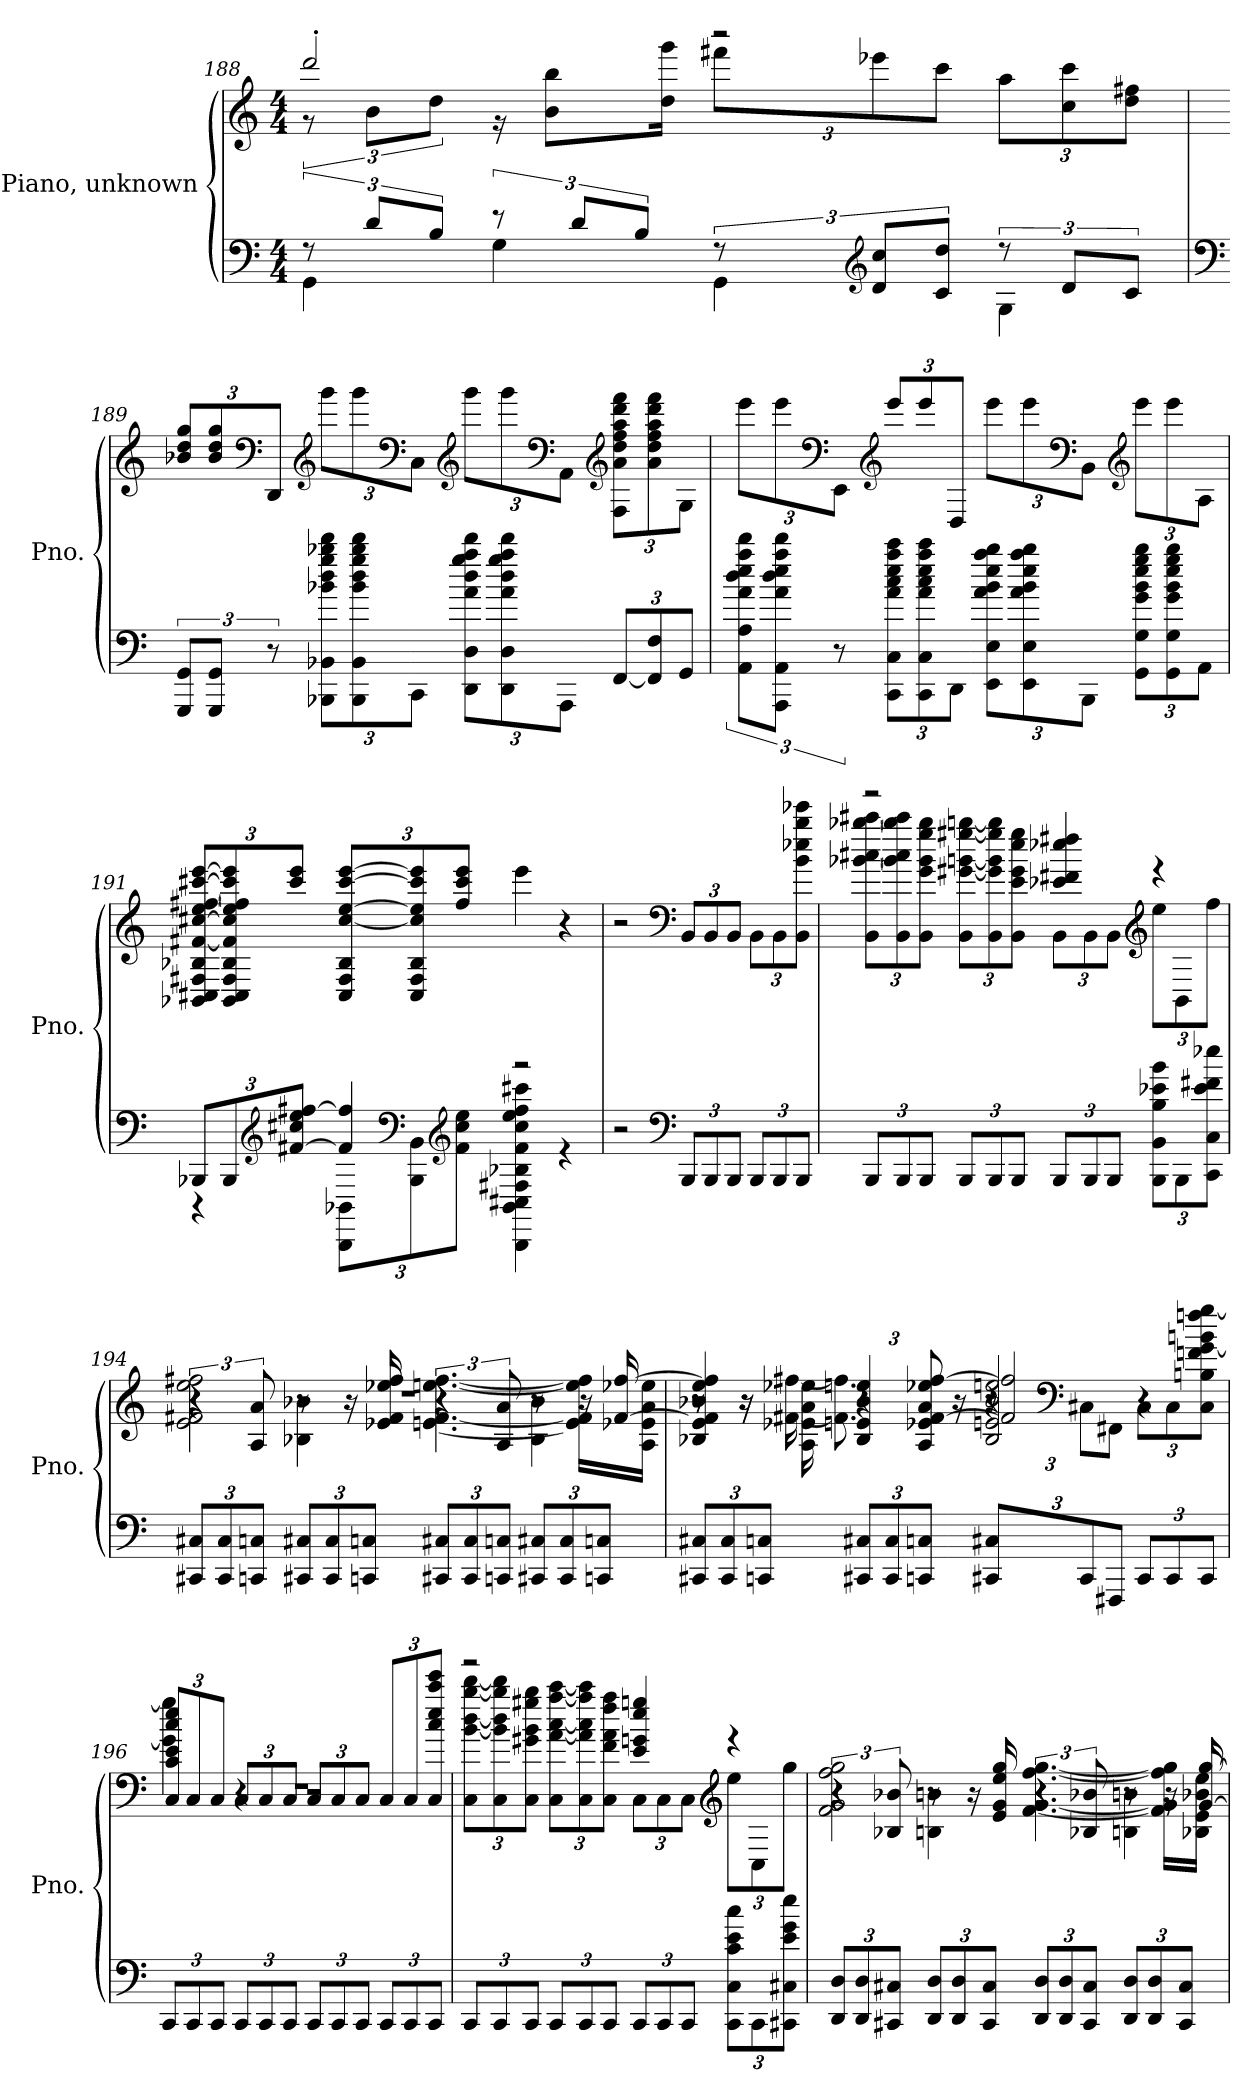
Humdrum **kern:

**kern	**kern
*part1	*part1
*staff2	*staff1
*I"Piano, unknown	*
*I'Pno.	*
*clefF4	*clefG2
*k[]	*k[]
*M4/4	*M4/4
=188	=188
*^	*^
12r	4GG\	2ddd'/	12r
12d/L	.	.	12b\L
12B/J	.	.	12dd\J
12r	4G\	.	16r
.	.	.	8b\ 8bb\L
12d/L	.	.	.
12B/J	.	.	.
.	.	.	16dd\ 16ggg\Jk
*	*	*	*Xbrackettup
12r	4GG\	2r	12fff#X\L
*clefG2	*	*	*
12d/ 12cc/L	.	.	12eee-X\
12c/ 12dd/J	.	.	12ccc\J
12r	4G\	.	12aa\L
12d/L	.	.	12cc\ 12ccc\
12c/J	.	.	12dd\ 12ff#X\J
*v	*v	*	*
*	*v	*v
!!LO:LB:g=z
=189	=189
*clefF4	*
12GGG/ 12GG/L	12b-X/ 12dd/ 12gg/L
12GGG/ 12GG/J	12b-/ 12dd/ 12gg/
*	*clefF4
12r	12DD/J
*	*clefG2
*Xbrackettup	*
12BBB-X\ 12BB-X\ 12b-X\ 12dd\ 12gg\ 12bb-X\ 12ddd\L	12ggg\L
12BBB-\ 12BB-\ 12b-\ 12dd\ 12gg\ 12bb-\ 12ddd\	12ggg\
*	*clefF4
12CC\J	12C\J
*	*clefG2
12DD\ 12D\ 12a\ 12dd\ 12gg\ 12aa\ 12ddd\L	12ggg\L
12DD\ 12D\ 12a\ 12dd\ 12gg\ 12aa\ 12ddd\	12ggg\
*	*clefF4
12AAA\J	12AA\J
*	*clefG2
[12FF/L	12F\ 12a\ 12dd\ 12ff\ 12aa\ 12ddd\ 12fff\L
12FF/] 12F/	12a\ 12dd\ 12ff\ 12aa\ 12ddd\ 12fff\
12GG/J	12G\J
!!LO:LB:g=z
=190	=190
*brackettup	*
12AA\ 12A\ 12a\ 12dd\ 12ee\ 12aa\ 12ddd\L	12eee\L
12AAA\ 12AA\ 12a\ 12dd\ 12ee\ 12aa\ 12ddd\J	12eee\
*	*clefF4
12r	12EE\J
*	*clefG2
*Xbrackettup	*
12CC\ 12C\ 12a\ 12cc\ 12ee\ 12aa\ 12ccc\L	12eee/L
12CC\ 12C\ 12a\ 12cc\ 12ee\ 12aa\ 12ccc\	12eee/
12DD\J	12D/J
12EE\ 12E\ 12a\ 12b\ 12ee\ 12aa\ 12bb\L	12eee\L
12EE\ 12E\ 12a\ 12b\ 12ee\ 12aa\ 12bb\	12eee\
*	*clefF4
12BBB\J	12BB\J
*	*clefG2
12GG\ 12G\ 12g\ 12b\ 12ee\ 12gg\ 12bb\L	12eee\L
12GG\ 12G\ 12g\ 12b\ 12ee\ 12gg\ 12bb\	12eee\
12AA\J	12A\J
=191	=191
*^	*
12BBB-X/L	4r	12BB-X/ 12C#X/ 12F#X/ 12B-X/ [12f#X/ [12cc#X/ [12ee/ [12ff#X/ [12ccc#X/ [12eee/L
12BBB-/	.	12BB-/ 12C#/ 12F#/ 12B-/ 12f#/] 12cc#/] 12ee/] 12ff#/] 12ccc#/] 12eee/]
*clefG2	*	*
[12f#X/ 12cc#X/ 12ee/ [12ff#X/J	.	12ccc#/ 12eee/J
4f#/] 4ff#/]	12BBB-\ 12BB-X\L	12C#/ 12F#/ 12B-/ [12cc#/ [12ee/ [12ccc#/ [12eee/L
*clefF4	*	*
.	12BBB-\ 12BB-\	12C#/ 12F#/ 12B-/ 12cc#/] 12ee/] 12ccc#/] 12eee/]
*clefG2	*	*
.	12f#\ 12cc#\ 12ee\J	12ff#/ 12ccc#/ 12eee/J
2r	4BBB-\ 4BB-\ 4C#X\ 4F#X\ 4B-X\ 4f#\ 4cc#\ 4ee\ 4ff#\ 4ccc#X\	4eee\
.	4r	4r
*v	*v	*
!!LO:LB:g=z
=192	=192
2r	2r
*clefF4	*clefF4
12BBB/L	12BB/L
12BBB/	12BB/
12BBB/J	12BB/J
12BBB/L	12BB\L
12BBB/	12BB\
12BBB/J	12BB\ 12b\ 12ee-X\ 12bb\ 12eee-X\J
=193	=193
*	*^
12BBB/L	2r	12BB\ [12b-X\ [12cc#X\ [12bb-X\ [12ccc#X\L
12BBB/	.	12BB\ 12b-\] 12cc#\] 12bb-\] 12ccc#\]
12BBB/J	.	12BB\ 12g\ 12b-\ 12gg\ 12bb-\J
12BBB/L	.	12BB\ [12g#X\ [12bn\ [12gg#X\ [12bbn\L
12BBB/	.	12BB\ 12g#\] 12b\] 12gg#\] 12bb\]
12BBB/J	.	12BB\ 12e\ 12g#\ 12ee\ 12gg#\J
12BBB/L	4e-X/ 4f#X/ 4ee-X/ 4ff#X/	12BB\L
12BBB/	.	12BB\
12BBB/J	.	12BB\J
*	*clefG2	*
12BBB\ 12BB\ 12B\ 12e-X\ 12b\L	4r	12ee-\L
12BBB\	.	12BB\
12CC\ 12C\ 12e-\ 12f#X\ 12ee-X\J	.	12ff#\J
!!LO:LB:g=z
=194	=194	=194
*	*	*^
*	*	*	*brackettup
*	*	*	*^
12CC#X/ 12C#X/L	1r	2e\ 2f#X\ 2ee\ 2ff#X\	6r	4r
12CC#/ 12C#/	.	.	.	.
12CCn/ 12Cn/J	.	.	12A/ 12a/	.
12CC#X/ 12C#X/L	.	.	8r	4B-X\ 4b-X\
12CC#/ 12C#/	.	.	.	.
.	.	.	16r	.
12CCn/ 12Cn/J	.	.	.	.
.	.	.	16e-X/ 16f#/ 16ee-X/ 16ff#/	.
12CC#X/ 12C#X/L	.	[4.en\ [4.f#\ [4.een\ [4.ff#\	6r	4r
12CC#/ 12C#/	.	.	.	.
12CCn/ 12Cn/J	.	.	12A/ 12a/	.
12CC#X/ 12C#X/L	.	.	8r	4B-\ 4b-\
12CC#/ 12C#/	.	.	.	.
.	.	16e\] 16f#\] 16ee\] 16ff#\]LL	16r	.
12CCn/ 12Cn/J	.	.	.	.
.	.	16A\ 16e-X\ 16a\ 16ee-X\JJ	[16f#/ [16ff#/	.
!!LO:LB:g=z	!!	!!	!!
=195	=195	=195	=195	=195
12CC#X/ 12C#X/L	2r	8r	4B-X/ 4e/ 4f#/] 4b-X/ 4ee/ 4ff#/]	8r
12CC#/ 12C#/	.	.	.	.
.	.	16r	.	16r
12CCn/ 12Cn/J	.	.	.	.
.	.	16A\ 16e-X\ 16a\ 16ee-X\	.	[16f#X\ [16ff#X\
12CC#X/ 12C#X/L	.	4r	6B-/ 6en/ 6b-/ 6een/	8.f#\] 8.ff#\]
12CC#/ 12C#/	.	.	.	.
12CCn/ 12Cn/J	.	.	12A/ 12e-X/ [12f#/ 12a/ 12ee-X/ [12ff#/	.
.	.	.	.	16r
12CC#X/ 12C#X/L	2B-/ 2en/ 2b-/ 2een/	4r	2f#/] 2ff#/]	12r
*	*clefF4	*	*	*
12CC#/	.	.	.	12C#X\L
12FFF#X/J	.	.	.	12FF#X\J
*	*	*Xbrackettup	*	*
12CC#/L	.	12C#\L	.	4r
12CC#/	.	12C#\	.	.
12CC#/J	.	12C#\ 12Bn\ 12fn\ [12g\ 12bn\ 12ffn\ [12gg\J	.	.
*	*	*	*v	*v
=196	=196	=196	=196
12CC/L	1r	4g\] 4gg\]	12C/ 12c/ 12e/ 12cc/ 12ee/L
12CC/	.	.	12C/
12CC/J	.	.	12C/J
12CC/L	.	4r	12C/L
12CC/	.	.	12C/
12CC/J	.	.	12C/J
12CC/L	.	2r	12C/L
12CC/	.	.	12C/
12CC/J	.	.	12C/J
12CC/L	.	.	12C/L
12CC/	.	.	12C/
12CC/J	.	.	12C/ 12cc/ 12ee/ 12ccc/ 12eee/J
*	*	*v	*v
!!LO:PB:g=z
=197	=197	=197
12CC/L	2r	12C\ [12b\ [12dd\ [12bb\ [12ddd\L
12CC/	.	12C\ 12b\] 12dd\] 12bb\] 12ddd\]
12CC/J	.	12C\ 12g#X\ 12b\ 12gg#X\ 12bb\J
12CC/L	.	12C\ [12a\ [12cc\ [12aa\ [12ccc\L
12CC/	.	12C\ 12a\] 12cc\] 12aa\] 12ccc\]
12CC/J	.	12C\ 12f\ 12a\ 12ff\ 12aa\J
12CC/L	4e/ 4gn/ 4ee/ 4ggn/	12C\L
12CC/	.	12C\
12CC/J	.	12C\J
*	*clefG2	*
12CC\ 12C\ 12c\ 12e\ 12cc\L	4r	12ee\L
12CC\	.	12C\
12CC#X\ 12C#X\ 12e\ 12g\ 12ee\J	.	12gg\J
*	*v	*v
=198	=198
*	*brackettup
*	*^
*	*	*^
12DD/ 12D/L	6r	2f\ 2g\ 2ff\ 2gg\	4r
12DD/ 12D/	.	.	.
12CC#X/ 12C#X/J	12B-X/ 12b-X/	.	.
12DD/ 12D/L	8r	.	4Bn\ 4bn\
12DD/ 12D/	.	.	.
.	16r	.	.
12CC#/ 12C#/J	.	.	.
.	16e/ 16g/ 16ee/ 16gg/	.	.
12DD/ 12D/L	6r	[4.f\ [4.g\ [4.ff\ [4.gg\	4r
12DD/ 12D/	.	.	.
12CC#/ 12C#/J	12B-X/ 12b-X/	.	.
12DD/ 12D/L	8r	.	4Bn\ 4bn\
12DD/ 12D/	.	.	.
.	16r	16f\] 16g\] 16ff\] 16gg\]LL	.
12CC#/ 12C#/J	.	.	.
.	[16g/ [16gg/	16B-X\ 16e\ 16b-X\ 16ee\JJ	.
*	*v	*v	*v
=	=
*-	*-
